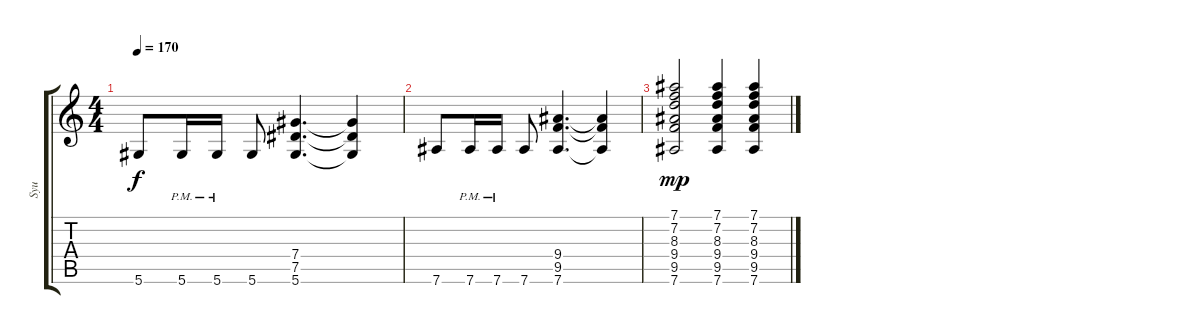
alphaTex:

\track ("Syu" "Syu") {instrument electricguitarclean}
\staff {score tabs}
\tuning (Eb4 Bb3 Gb3 Db3 Ab2 Eb2) {hide}
\ts (4 4)
\tempo 170
\clef g2
\ks c
5.6.8{dy f} 5.6{pm}.16 5.6{pm}.16 5.6.8 (7.4 7.5 5.6).4{d} (7.4{t} 7.5{t} 5.6{t}).4 |
7.6.8 7.6{pm}.16 7.6{pm}.16 7.6.8 (9.4 9.5 7.6).4{d} (9.4{t} 9.5{t} 7.6{t}).4 |
(7.1 7.2 8.3 9.4 9.5 7.6).2{dy mp} (7.1 7.2 8.3 9.4 9.5 7.6).4 (7.1 7.2 8.3 9.4 9.5 7.6).4
